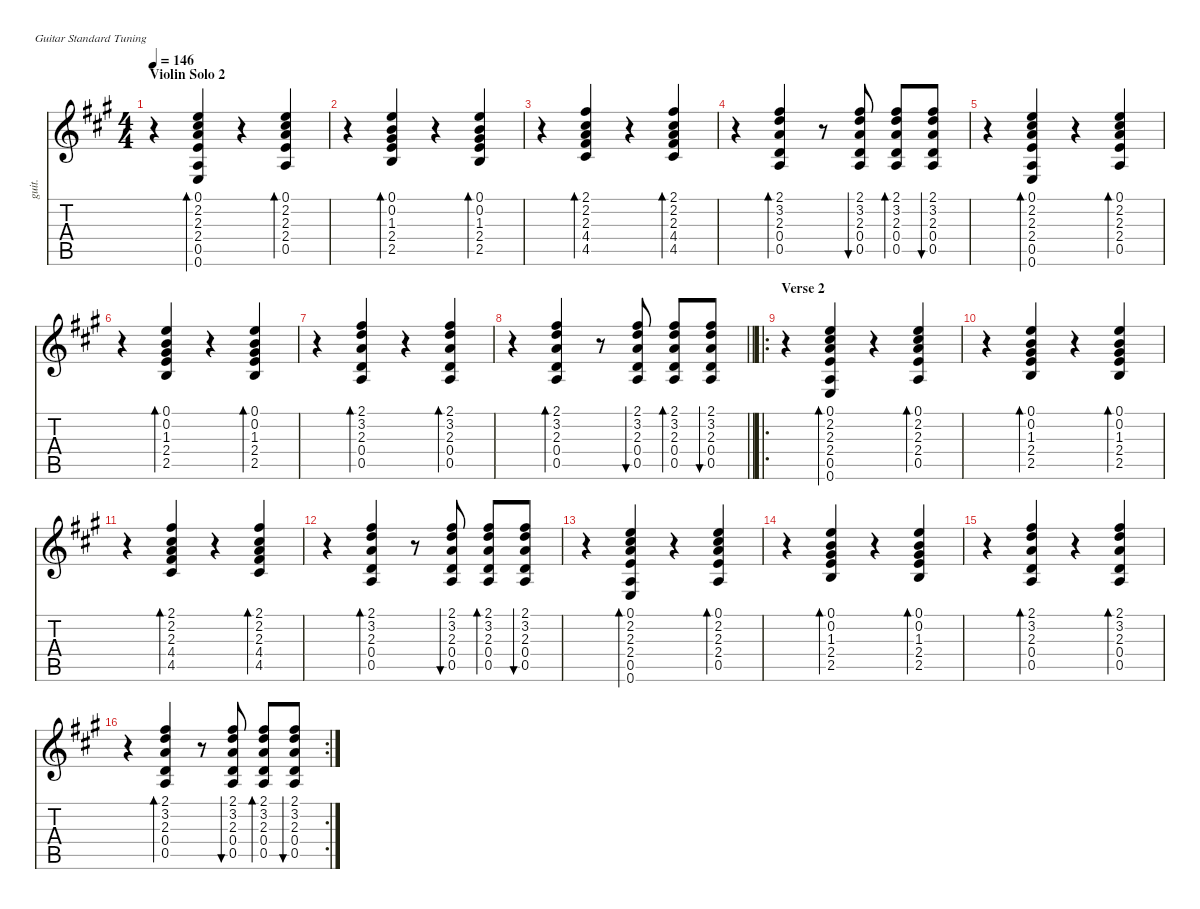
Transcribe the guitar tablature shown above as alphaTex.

\defaultSystemsLayout 4
\hideDynamics
\bracketExtendMode nobrackets
\otherSystemsTrackNameOrientation horizontal
\track ("Guitar-hid" "guit.") {defaultSystemsLayout 4 instrument acousticguitarsteel}
\staff {score tabs}
\tuning (E4 B3 G3 D3 A2 E2)
\ts (4 4)
\section ("" "Violin Solo 2")
\tempo 146
\clef g2
\ks a
r.4{dy f beam Down} (0.1{acc forcenatural} 2.2{acc #} 2.3{acc forcenatural} 2.4{acc forcenatural} 0.5{acc forcenatural} 0.6{acc forcenatural}).4{bd 30 beam Up} r.4{beam Up} (0.1{acc forcenatural} 2.2{acc #} 2.3{acc forcenatural} 2.4{acc forcenatural} 0.5{acc forcenatural}).4{bd 30 beam Up} |
r.4{beam Down} (0.1{acc forcenatural} 0.2{acc forcenatural} 1.3{acc #} 2.4{acc forcenatural} 2.5{acc forcenatural}).4{bd 30 beam Up} r.4{beam Up} (0.1{acc forcenatural} 0.2{acc forcenatural} 1.3{acc #} 2.4{acc forcenatural} 2.5{acc forcenatural}).4{bd 30 beam Up} |
r.4{beam Down} (2.1{acc #} 2.2{acc #} 2.3{acc forcenatural} 4.4{acc #} 4.5{acc #}).4{bd 30 beam Up} r.4{beam Up} (2.1{acc #} 2.2{acc #} 2.3{acc forcenatural} 4.4{acc #} 4.5{acc #}).4{bd 30 beam Up} |
r.4{beam Down} (2.1{acc #} 3.2{acc forcenatural} 2.3{acc forcenatural} 0.4{acc forcenatural} 0.5{acc forcenatural}).4{bd 30 beam Up} r.8{beam Up} (2.1{acc #} 3.2{acc forcenatural} 2.3{acc forcenatural} 0.4{acc forcenatural} 0.5{acc forcenatural}).8{bu 30 beam Up} (2.1{acc #} 3.2{acc forcenatural} 2.3{acc forcenatural} 0.4{acc forcenatural} 0.5{acc forcenatural}).8{bd 30 beam Up} (2.1{acc #} 3.2{acc forcenatural} 2.3{acc forcenatural} 0.4{acc forcenatural} 0.5{acc forcenatural}).8{bu 30 beam Up} |
r.4{beam Down} (0.1{acc forcenatural} 2.2{acc #} 2.3{acc forcenatural} 2.4{acc forcenatural} 0.5{acc forcenatural} 0.6{acc forcenatural}).4{bd 30 beam Up} r.4{beam Up} (0.1{acc forcenatural} 2.2{acc #} 2.3{acc forcenatural} 2.4{acc forcenatural} 0.5{acc forcenatural}).4{bd 30 beam Up} |
r.4{beam Down} (0.1{acc forcenatural} 0.2{acc forcenatural} 1.3{acc #} 2.4{acc forcenatural} 2.5{acc forcenatural}).4{bd 30 beam Up} r.4{beam Up} (0.1{acc forcenatural} 0.2{acc forcenatural} 1.3{acc #} 2.4{acc forcenatural} 2.5{acc forcenatural}).4{bd 30 beam Up} |
r.4{beam Down} (2.1{acc #} 3.2{acc forcenatural} 2.3{acc forcenatural} 0.4{acc forcenatural} 0.5{acc forcenatural}).4{bd 30 beam Up} r.4{beam Up} (2.1{acc #} 3.2{acc forcenatural} 2.3{acc forcenatural} 0.4{acc forcenatural} 0.5{acc forcenatural}).4{bd 30 beam Up} |
\barLineRight lightlight
r.4{beam Down} (2.1{acc #} 3.2{acc forcenatural} 2.3{acc forcenatural} 0.4{acc forcenatural} 0.5{acc forcenatural}).4{bd 30 beam Up} r.8{beam Up} (2.1{acc #} 3.2{acc forcenatural} 2.3{acc forcenatural} 0.4{acc forcenatural} 0.5{acc forcenatural}).8{bu 30 beam Up} (2.1{acc #} 3.2{acc forcenatural} 2.3{acc forcenatural} 0.4{acc forcenatural} 0.5{acc forcenatural}).8{bd 30 beam Up} (2.1{acc #} 3.2{acc forcenatural} 2.3{acc forcenatural} 0.4{acc forcenatural} 0.5{acc forcenatural}).8{bu 30 beam Up} |
\ro
\section ("" "Verse 2")
r.4{beam Down} (0.1{acc forcenatural} 2.2{acc #} 2.3{acc forcenatural} 2.4{acc forcenatural} 0.5{acc forcenatural} 0.6{acc forcenatural}).4{bd 30 beam Up} r.4{beam Up} (0.1{acc forcenatural} 2.2{acc #} 2.3{acc forcenatural} 2.4{acc forcenatural} 0.5{acc forcenatural}).4{bd 30 beam Up} |
r.4{beam Down} (0.1{acc forcenatural} 0.2{acc forcenatural} 1.3{acc #} 2.4{acc forcenatural} 2.5{acc forcenatural}).4{bd 30 beam Up} r.4{beam Up} (0.1{acc forcenatural} 0.2{acc forcenatural} 1.3{acc #} 2.4{acc forcenatural} 2.5{acc forcenatural}).4{bd 30 beam Up} |
r.4{beam Down} (2.1{acc #} 2.2{acc #} 2.3{acc forcenatural} 4.4{acc #} 4.5{acc #}).4{bd 30 beam Up} r.4{beam Up} (2.1{acc #} 2.2{acc #} 2.3{acc forcenatural} 4.4{acc #} 4.5{acc #}).4{bd 30 beam Up} |
r.4{beam Down} (2.1{acc #} 3.2{acc forcenatural} 2.3{acc forcenatural} 0.4{acc forcenatural} 0.5{acc forcenatural}).4{bd 30 beam Up} r.8{beam Up} (2.1{acc #} 3.2{acc forcenatural} 2.3{acc forcenatural} 0.4{acc forcenatural} 0.5{acc forcenatural}).8{bu 30 beam Up} (2.1{acc #} 3.2{acc forcenatural} 2.3{acc forcenatural} 0.4{acc forcenatural} 0.5{acc forcenatural}).8{bd 30 beam Up} (2.1{acc #} 3.2{acc forcenatural} 2.3{acc forcenatural} 0.4{acc forcenatural} 0.5{acc forcenatural}).8{bu 30 beam Up} |
r.4{beam Down} (0.1{acc forcenatural} 2.2{acc #} 2.3{acc forcenatural} 2.4{acc forcenatural} 0.5{acc forcenatural} 0.6{acc forcenatural}).4{bd 30 beam Up} r.4{beam Up} (0.1{acc forcenatural} 2.2{acc #} 2.3{acc forcenatural} 2.4{acc forcenatural} 0.5{acc forcenatural}).4{bd 30 beam Up} |
r.4{beam Down} (0.1{acc forcenatural} 0.2{acc forcenatural} 1.3{acc #} 2.4{acc forcenatural} 2.5{acc forcenatural}).4{bd 30 beam Up} r.4{beam Up} (0.1{acc forcenatural} 0.2{acc forcenatural} 1.3{acc #} 2.4{acc forcenatural} 2.5{acc forcenatural}).4{bd 30 beam Up} |
r.4{beam Down} (2.1{acc #} 3.2{acc forcenatural} 2.3{acc forcenatural} 0.4{acc forcenatural} 0.5{acc forcenatural}).4{bd 30 beam Up} r.4{beam Up} (2.1{acc #} 3.2{acc forcenatural} 2.3{acc forcenatural} 0.4{acc forcenatural} 0.5{acc forcenatural}).4{bd 30 beam Up} |
\rc 2
r.4{beam Down} (2.1{acc #} 3.2{acc forcenatural} 2.3{acc forcenatural} 0.4{acc forcenatural} 0.5{acc forcenatural}).4{bd 30 beam Up} r.8{beam Up} (2.1{acc #} 3.2{acc forcenatural} 2.3{acc forcenatural} 0.4{acc forcenatural} 0.5{acc forcenatural}).8{bu 30 beam Up} (2.1{acc #} 3.2{acc forcenatural} 2.3{acc forcenatural} 0.4{acc forcenatural} 0.5{acc forcenatural}).8{bd 30 beam Up} (2.1{acc #} 3.2{acc forcenatural} 2.3{acc forcenatural} 0.4{acc forcenatural} 0.5{acc forcenatural}).8{bu 30 beam Up}
